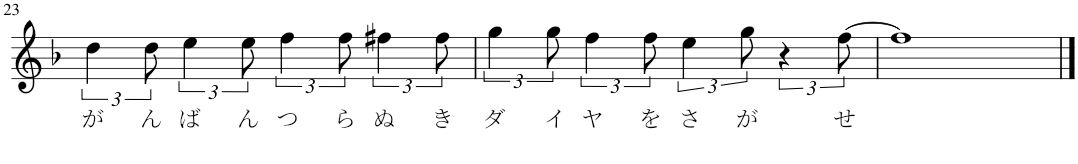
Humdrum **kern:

**kern	**text
*part1	*part1
*staff1	*staff1
*I"トラック 1	*
!!LO:PB:g=z
*clefG2	*
*Trd1c2	*
*k[b-]	*
*M4/4	*
*met(c)	*
=23	=23
!	!LO:LY:b
6dd\	が
!	!LO:LY:b
12dd\	ん
!	!LO:LY:b
6ee\	ば
!	!LO:LY:b
12ee\	ん
!	!LO:LY:b
6ff\	つ
!	!LO:LY:b
12ff\	ら
!	!LO:LY:b
6ff#X\	ぬ
!	!LO:LY:b
12ff#\	き
=24	=24
!	!LO:LY:b
6gg\	ダ
!	!LO:LY:b
12gg\	イ
!	!LO:LY:b
6ff\	ヤ
!	!LO:LY:b
12ff\	を
!	!LO:LY:b
6ee\	さ
!	!LO:LY:b
12gg\	が
6r	.
!	!LO:LY:b
[12ff\	せ
=25	=25
1ff]	.
==	==
*-	*-
